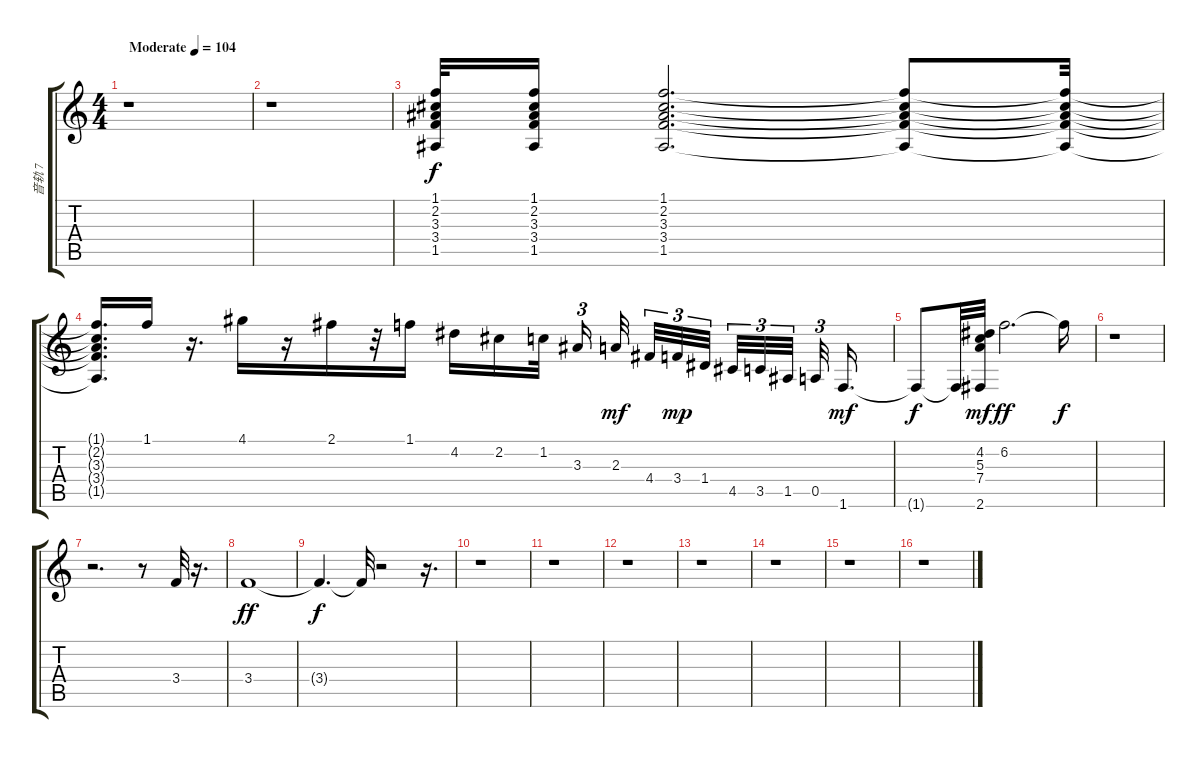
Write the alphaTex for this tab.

\track ("音轨 7" "音轨 7") {instrument acousticguitarsteel}
\staff {score tabs}
\tuning (E4 B3 G3 D3 A2 E2) {hide}
\ts (4 4)
\tempo (104 "Moderate")
\clef g2
\ks c
r.1{dy f instrument acousticguitarsteel} |
r.1 |
(1.1 2.2 3.3 3.4 1.5).32 (1.1 2.2 3.3 3.4 1.5).16 (1.1 2.2 3.3 3.4 1.5).2{d} (1.1{t} 2.2{t} 3.3{t} 3.4{t} 1.5{t}).8 (1.1{t} 2.2{t} 3.3{t} 3.4{t} 1.5{t}).32 |
(1.1{t} 2.2{t} 3.3{t} 3.4{t} 1.5{t}).16{d} 1.1.16 r.16{d} 4.1.16 r.16 2.1.16 r.32 1.1.16 4.2.16 2.2.16 1.2.32{beam splitsecondary} 3.3.16{tu (3 2)} 2.3.32{dy mf} 4.4.32{tu (3 2)} 3.4.32{tu (3 2) dy mp} 1.4.32{tu (3 2) beam splitsecondary} 4.5.32{tu (3 2)} 3.5.32{tu (3 2)} 1.5.32{tu (3 2) beam splitsecondary} 0.5.32{tu (3 2)} 1.6.16{d dy mf} |
1.6{t}.8{txt "" dy f} 1.6{t}.32 (4.2 5.3 7.4 2.6).32{dy mf} 6.2.2{d dy ff} 6.2{t}.16{dy f} |
r.1 |
r.2{d} r.8 3.4.32 r.16{d} |
3.4.1{dy ff} |
3.4{t}.4{d dy f} 3.4{t}.32 r.2 r.16{d} |
r.1 |
r.1 |
r.1 |
r.1 |
r.1 |
r.1 |
r.1
